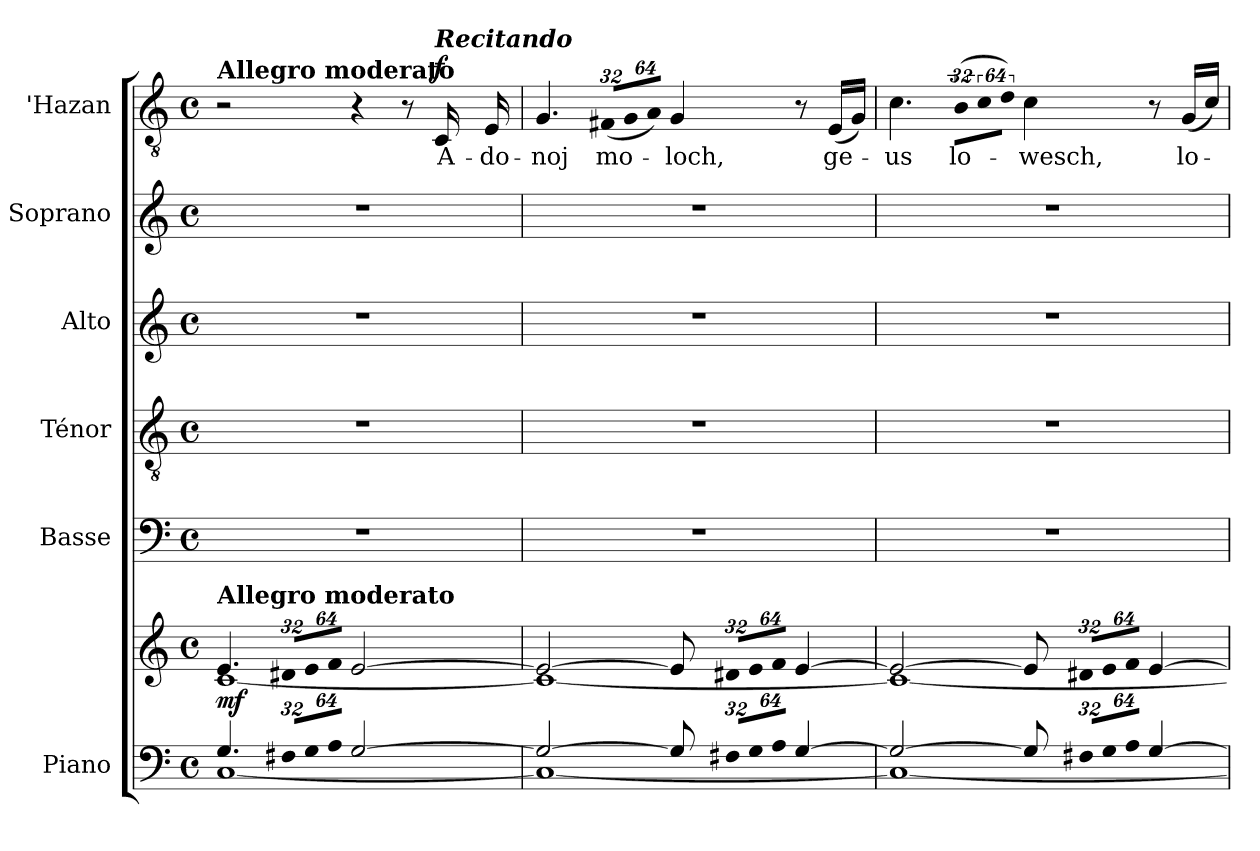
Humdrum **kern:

**kern	**kern	**dynam	**kern	**kern	**kern	**kern	**kern	**text	**dynam
*part6	*part6	*part6	*part5	*part4	*part3	*part2	*part1	*part1	*part1
*staff7	*staff6	*staff6/7	*staff5	*staff4	*staff3	*staff2	*staff1	*staff1	*staff1
*I"Piano	*	*	*I"Basse	*I"Ténor	*I"Alto	*I"Soprano	*I"'Hazan	*	*
*I'P.	*	*	*I'B.	*I'T.	*I'A.	*I'S.	*I''H.	*	*
!!LO:PB:g=z
*clefF4	*clefG2	*	*clefF4	*clefGv2	*clefG2	*clefG2	*clefGv2	*	*
*	*	*	*	*ITrd7c12	*	*	*ITrd7c12	*	*
*k[]	*k[]	*	*k[]	*k[]	*k[]	*k[]	*k[]	*	*
*C:	*C:	*	*C:	*C:	*C:	*C:	*C:	*	*
*M4/4	*M4/4	*	*M4/4	*M4/4	*M4/4	*M4/4	*M4/4	*	*
*met(c)	*met(c)	*	*met(c)	*met(c)	*met(c)	*met(c)	*met(c)	*	*
*MM120	*MM120	*	*MM120	*MM120	*MM120	*MM120	*MM120	*	*
=1	=1	=1	=1	=1	=1	=1	=1	=1	=1
*^	*^	*	*	*	*	*	*	*	*
!	!	!	!	!	!	!	!	!	!LO:TX:a:B:t=Allegro moderato	!	!
!	!	!LO:TX:a:B:t=Allegro moderato	!	!	!	!	!	!	!	!	!
4.Gi/	[<1Ci	4.ei/	[<1ci	mf	1r	1r	1r	1r	2r	.	.
*Xbrackettup	*	*	*	*	*	*	*	*	*	*	*
!LO:N:vis=16	!	!	!	!	!	!	!	!	!	!	!
*	*	*Xbrackettup	*	*	*	*	*	*	*	*	*
!	!	!LO:N:vis=16	!	!	!	!	!	!	!	!	!
512%21F#Xi/LL	.	512%21d#Xi/LL	.	.	.	.	.	.	.	.	.
!LO:N:vis=16	!	!LO:N:vis=16	!	!	!	!	!	!	!	!	!
1024%43Gi/	.	1024%43ei/	.	.	.	.	.	.	.	.	.
!LO:N:vis=16	!	!LO:N:vis=16	!	!	!	!	!	!	!	!	!
1024%43Ai/JJ	.	1024%43fi/JJ	.	.	.	.	.	.	.	.	.
[>2Gi/	.	[>2ei/	.	.	.	.	.	.	4r	.	.
.	.	.	.	.	.	.	.	.	8r	.	.
!	!	!	!	!	!	!	!	!	!LO:TX:a:Bi:t=Recitando	!	!
!	!	!	!	!	!	!	!	!	!	!LO:LY:b:color=#000000	!
.	.	.	.	.	.	.	.	.	16CCi/	A-	f
!	!	!	!	!	!	!	!	!	!	!LO:LY:b:color=#000000	!
.	.	.	.	.	.	.	.	.	16EEi/	-do-	.
=2	=2	=2	=2	=2	=2	=2	=2	=2	=2	=2	=2
!	!	!	!	!	!	!	!	!	!	!LO:LY:b:color=#000000	!
2Gi/_>	1Ci_<	2ei/_>	1ci_<	.	1r	1r	1r	1r	4.GGi/	-noj	.
*	*	*	*	*	*	*	*	*	*Xbrackettup	*	*
!	!	!	!	!	!	!	!	!	!LO:N:vis=16	!	!
!	!	!	!	!	!	!	!	!	!	!LO:LY:b:color=#000000	!
.	.	.	.	.	.	.	.	.	(512%21FF#Xi/LL	mo-	.
!	!	!	!	!	!	!	!	!	!LO:N:vis=16	!	!
.	.	.	.	.	.	.	.	.	1024%43GGi/	.	.
!	!	!	!	!	!	!	!	!	!LO:N:vis=16	!	!
.	.	.	.	.	.	.	.	.	1024%43AAi/JJ)	.	.
!	!	!	!	!	!	!	!	!	!	!LO:LY:b:color=#000000	!
8Gi/]	.	8ei/]	.	.	.	.	.	.	4GGi/	-loch,	.
!LO:N:vis=16	!	!LO:N:vis=16	!	!	!	!	!	!	!	!	!
512%21F#Xi/LL	.	512%21d#Xi/LL	.	.	.	.	.	.	.	.	.
!LO:N:vis=16	!	!LO:N:vis=16	!	!	!	!	!	!	!	!	!
1024%43Gi/	.	1024%43ei/	.	.	.	.	.	.	.	.	.
!LO:N:vis=16	!	!LO:N:vis=16	!	!	!	!	!	!	!	!	!
1024%43Ai/JJ	.	1024%43fi/JJ	.	.	.	.	.	.	.	.	.
[>4Gi/	.	[>4ei/	.	.	.	.	.	.	8r	.	.
!	!	!	!	!	!	!	!	!	!	!LO:LY:b:color=#000000	!
.	.	.	.	.	.	.	.	.	(16EEi/LL	ge-	.
.	.	.	.	.	.	.	.	.	16GGi/JJ)	.	.
=3	=3	=3	=3	=3	=3	=3	=3	=3	=3	=3	=3
!	!	!	!	!	!	!	!	!	!	!LO:LY:b:color=#000000	!
2Gi/_>	1Ci_<	2ei/_>	1ci_<	.	1r	1r	1r	1r	4.Ci\	-us	.
*	*	*	*	*	*	*	*	*	*brackettup	*	*
!	!	!	!	!	!	!	!	!	!LO:N:vis=16	!	!
!	!	!	!	!	!	!	!	!	!	!LO:LY:b:color=#000000	!
.	.	.	.	.	.	.	.	.	(512%21BBi\LL	lo-	.
!	!	!	!	!	!	!	!	!	!LO:N:vis=16	!	!
.	.	.	.	.	.	.	.	.	1024%43Ci\	.	.
!	!	!	!	!	!	!	!	!	!LO:N:vis=16	!	!
.	.	.	.	.	.	.	.	.	1024%43Di\JJ)	.	.
!	!	!	!	!	!	!	!	!	!	!LO:LY:b:color=#000000	!
8Gi/]	.	8ei/]	.	.	.	.	.	.	4Ci\	-wesch,	.
!LO:N:vis=16	!	!LO:N:vis=16	!	!	!	!	!	!	!	!	!
512%21F#Xi/LL	.	512%21d#Xi/LL	.	.	.	.	.	.	.	.	.
!LO:N:vis=16	!	!LO:N:vis=16	!	!	!	!	!	!	!	!	!
1024%43Gi/	.	1024%43ei/	.	.	.	.	.	.	.	.	.
!LO:N:vis=16	!	!LO:N:vis=16	!	!	!	!	!	!	!	!	!
1024%43Ai/JJ	.	1024%43fi/JJ	.	.	.	.	.	.	.	.	.
[>4Gi/	.	[>4ei/	.	.	.	.	.	.	8r	.	.
!	!	!	!	!	!	!	!	!	!	!LO:LY:b:color=#000000	!
.	.	.	.	.	.	.	.	.	(16GGi/LL	lo-	.
.	.	.	.	.	.	.	.	.	16Ci/JJ)	.	.
*v	*v	*	*	*	*	*	*	*	*	*	*
*	*v	*v	*	*	*	*	*	*	*	*
=	=	=	=	=	=	=	=	=	=
*-	*-	*-	*-	*-	*-	*-	*-	*-	*-
